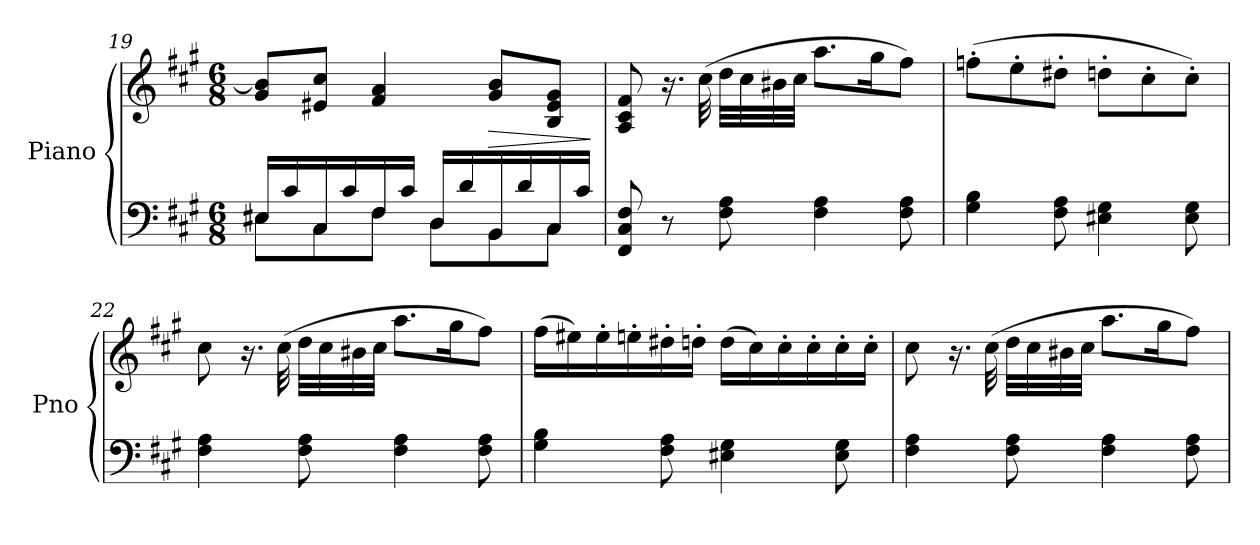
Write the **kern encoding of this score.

**kern	**kern	**dynam
*part1	*part1	*part1
*staff2	*staff1	*staff1/2
*I"Piano	*	*
*I'Pno	*	*
!!LO:LB:g=z
*clefF4	*clefG2	*
*k[f#c#g#]	*k[f#c#g#]	*
*M6/8	*M6/8	*
=19	=19	=19
*^	*	*
16E#X/LL	8E#\L	8g#/ 8b/]L	.
16c#/	.	.	.
16C#/	8C#\	8e#X/ 8cc#/J	.
16c#/	.	.	.
16F#/	8F#\J	4f#/ 4a/	.
16c#/JJ	.	.	.
16D/LL	8D\L	.	.
16d/	.	.	.
!	!	!	!LO:HP:b
16BB/	8BB\	8g#/ 8b/L	>
16d/	.	.	.
16C#/	8C#\J	8B/ 8e#/ 8g#/J	.
16c#/JJ	.	.	.
*v	*v	*	*
.	.	]
=20	=20	=20
8FF#/ 8C#/ 8F#/	8A/ 8c#/ 8f#/	.
8r	16.r	.
.	(>32cc#\	.
8F#\ 8A\	32dd\LLL	.
.	32cc#\	.
.	32b#X\	.
.	32cc#\JJJ	.
4F#\ 4A\	8.aa\L	.
.	16gg#\K	.
8F#\ 8A\	8ff#\J)	.
=21	=21	=21
4G#\ 4B\	(>8ffn'\L	.
.	8ee'\	.
8F#\ 8A\	8dd#X'\J	.
4E#X\ 4G#\	8ddn'\L	.
.	8cc#'\	.
8E#\ 8G#\	8cc#'\J)	.
=22	=22	=22
4F#\ 4A\	8cc#\	.
.	16.r	.
.	(>32cc#\	.
8F#\ 8A\	32dd\LLL	.
.	32cc#\	.
.	32b#X\	.
.	32cc#\JJJ	.
4F#\ 4A\	8.aa\L	.
.	16gg#\K	.
8F#\ 8A\	8ff#\J)	.
!!LO:LB:g=z
=23	=23	=23
4G#\ 4B\	(>16ff#\LL	.
.	16ee#X\)	.
.	16ee#'\	.
.	16een'\	.
8F#\ 8A\	16dd#X'\	.
.	16ddn'\JJ	.
4E#X\ 4G#\	(>16dd\LL	.
.	16cc#\)	.
.	16cc#'\	.
.	16cc#'\	.
8E#\ 8G#\	16cc#'\	.
.	16cc#'\JJ	.
=24	=24	=24
4F#\ 4A\	8cc#\	.
.	16.r	.
.	(>32cc#\	.
8F#\ 8A\	32dd\LLL	.
.	32cc#\	.
.	32b#X\	.
.	32cc#\JJJ	.
4F#\ 4A\	8.aa\L	.
.	16gg#\K	.
8F#\ 8A\	8ff#\J)	.
=	=	=
*-	*-	*-
